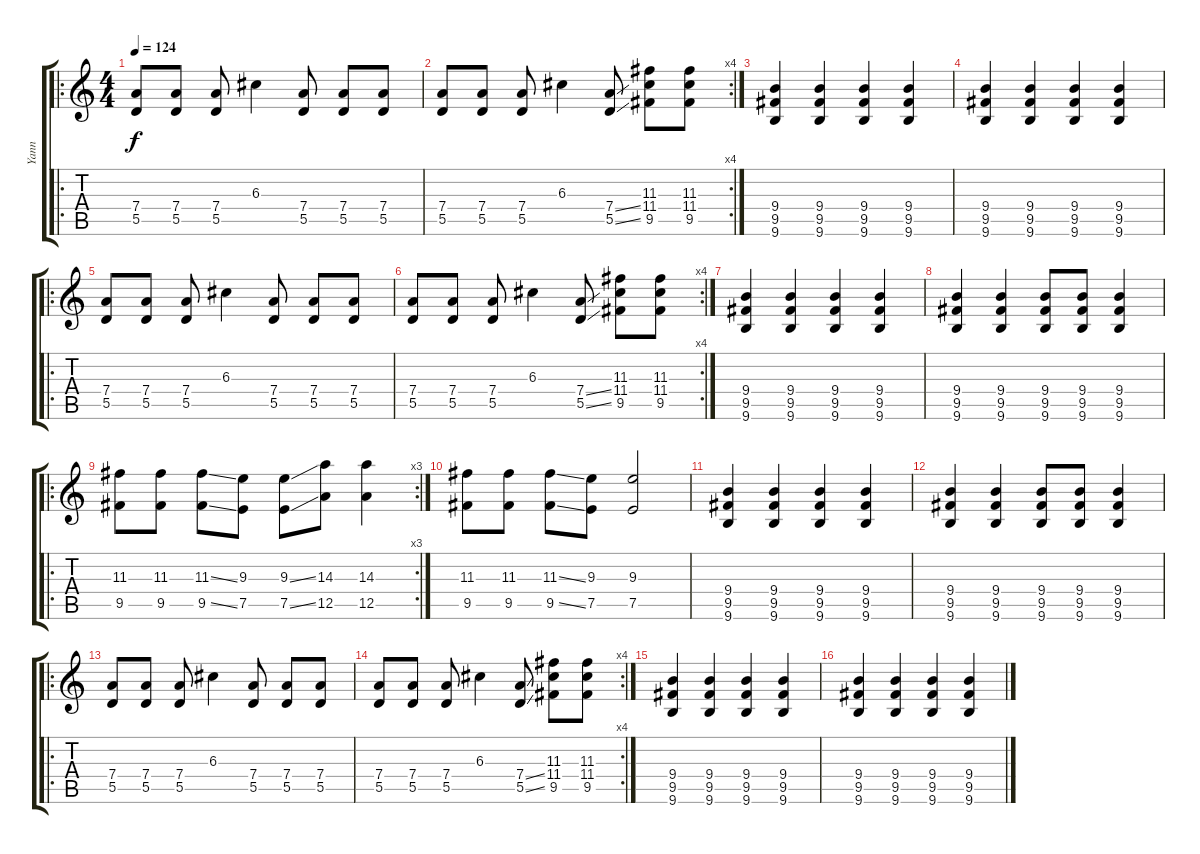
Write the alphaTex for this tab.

\track ("Yann" "Yann") {instrument distortionguitar}
\staff {score tabs}
\tuning (E4 B3 G3 D3 A2 D2) {hide}
\ro
\ts (4 4)
\tempo 124
\clef g2
\ks c
(7.4 5.5).8{dy f instrument distortionguitar} (7.4 5.5).8 (7.4 5.5).8 6.3.4 (7.4 5.5).8 (7.4 5.5).8 (7.4 5.5).8 |
\rc 4
(7.4 5.5).8 (7.4 5.5).8 (7.4 5.5).8 6.3.4 (7.4{ss} 5.5{ss}).8 (11.3 11.4 9.5).8 (11.3 11.4 9.5).8 |
(9.4 9.5 9.6).4 (9.4 9.5 9.6).4 (9.4 9.5 9.6).4 (9.4 9.5 9.6).4 |
(9.4 9.5 9.6).4 (9.4 9.5 9.6).4 (9.4 9.5 9.6).4 (9.4 9.5 9.6).4 |
\ro
(7.4 5.5).8 (7.4 5.5).8 (7.4 5.5).8 6.3.4 (7.4 5.5).8 (7.4 5.5).8 (7.4 5.5).8 |
\rc 4
(7.4 5.5).8 (7.4 5.5).8 (7.4 5.5).8 6.3.4 (7.4{ss} 5.5{ss}).8 (11.3 11.4 9.5).8 (11.3 11.4 9.5).8 |
(9.4 9.5 9.6).4 (9.4 9.5 9.6).4 (9.4 9.5 9.6).4 (9.4 9.5 9.6).4 |
(9.4 9.5 9.6).4 (9.4 9.5 9.6).4 (9.4 9.5 9.6).8 (9.4 9.5 9.6).8 (9.4 9.5 9.6).4 |
\ro
\rc 3
(11.3 9.5).8 (11.3 9.5).8 (11.3{ss} 9.5{ss}).8 (9.3 7.5).8 (9.3{ss} 7.5{ss}).8 (14.3 12.5).8 (14.3 12.5).4 |
(11.3 9.5).8 (11.3 9.5).8 (11.3{ss} 9.5{ss}).8 (9.3 7.5).8 (9.3 7.5).2 |
(9.4 9.5 9.6).4 (9.4 9.5 9.6).4 (9.4 9.5 9.6).4 (9.4 9.5 9.6).4 |
(9.4 9.5 9.6).4 (9.4 9.5 9.6).4 (9.4 9.5 9.6).8 (9.4 9.5 9.6).8 (9.4 9.5 9.6).4 |
\ro
(7.4 5.5).8 (7.4 5.5).8 (7.4 5.5).8 6.3.4 (7.4 5.5).8 (7.4 5.5).8 (7.4 5.5).8 |
\rc 4
(7.4 5.5).8 (7.4 5.5).8 (7.4 5.5).8 6.3.4 (7.4{ss} 5.5{ss}).8 (11.3 11.4 9.5).8 (11.3 11.4 9.5).8 |
(9.4 9.5 9.6).4 (9.4 9.5 9.6).4 (9.4 9.5 9.6).4 (9.4 9.5 9.6).4 |
(9.4 9.5 9.6).4 (9.4 9.5 9.6).4 (9.4 9.5 9.6).4 (9.4 9.5 9.6).4
